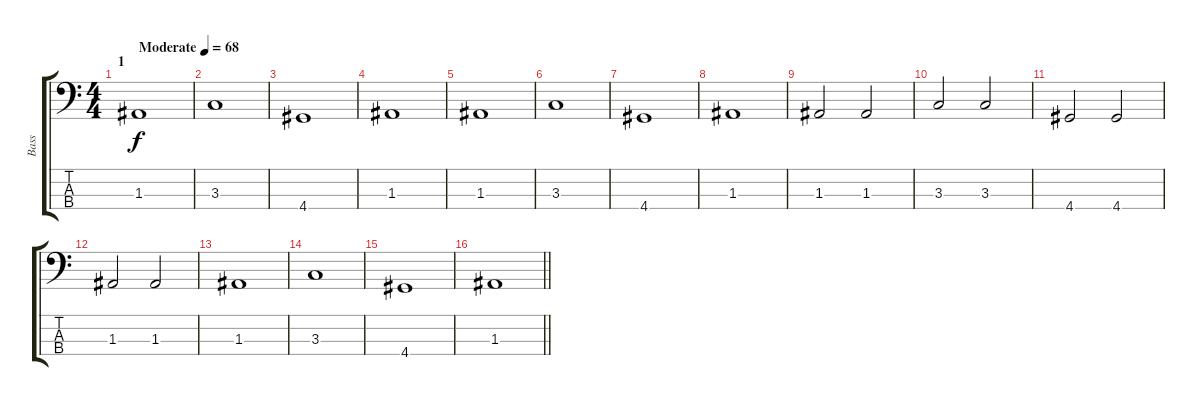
\track ("Bass" "Bass") {instrument electricbassfinger}
\staff {score tabs}
\tuning (G2 D2 A1 E1) {hide}
\ts (4 4)
\section ("" "1")
\tempo (68 "Moderate")
\clef f4
\ks c
1.3.1{dy f instrument electricbassfinger} |
3.3.1 |
4.4.1 |
1.3.1 |
1.3.1 |
3.3.1 |
4.4.1 |
1.3.1 |
1.3.2 1.3.2 |
3.3.2 3.3.2 |
4.4.2 4.4.2 |
1.3.2 1.3.2 |
1.3.1 |
3.3.1 |
4.4.1 |
\barLineRight lightlight
1.3.1
